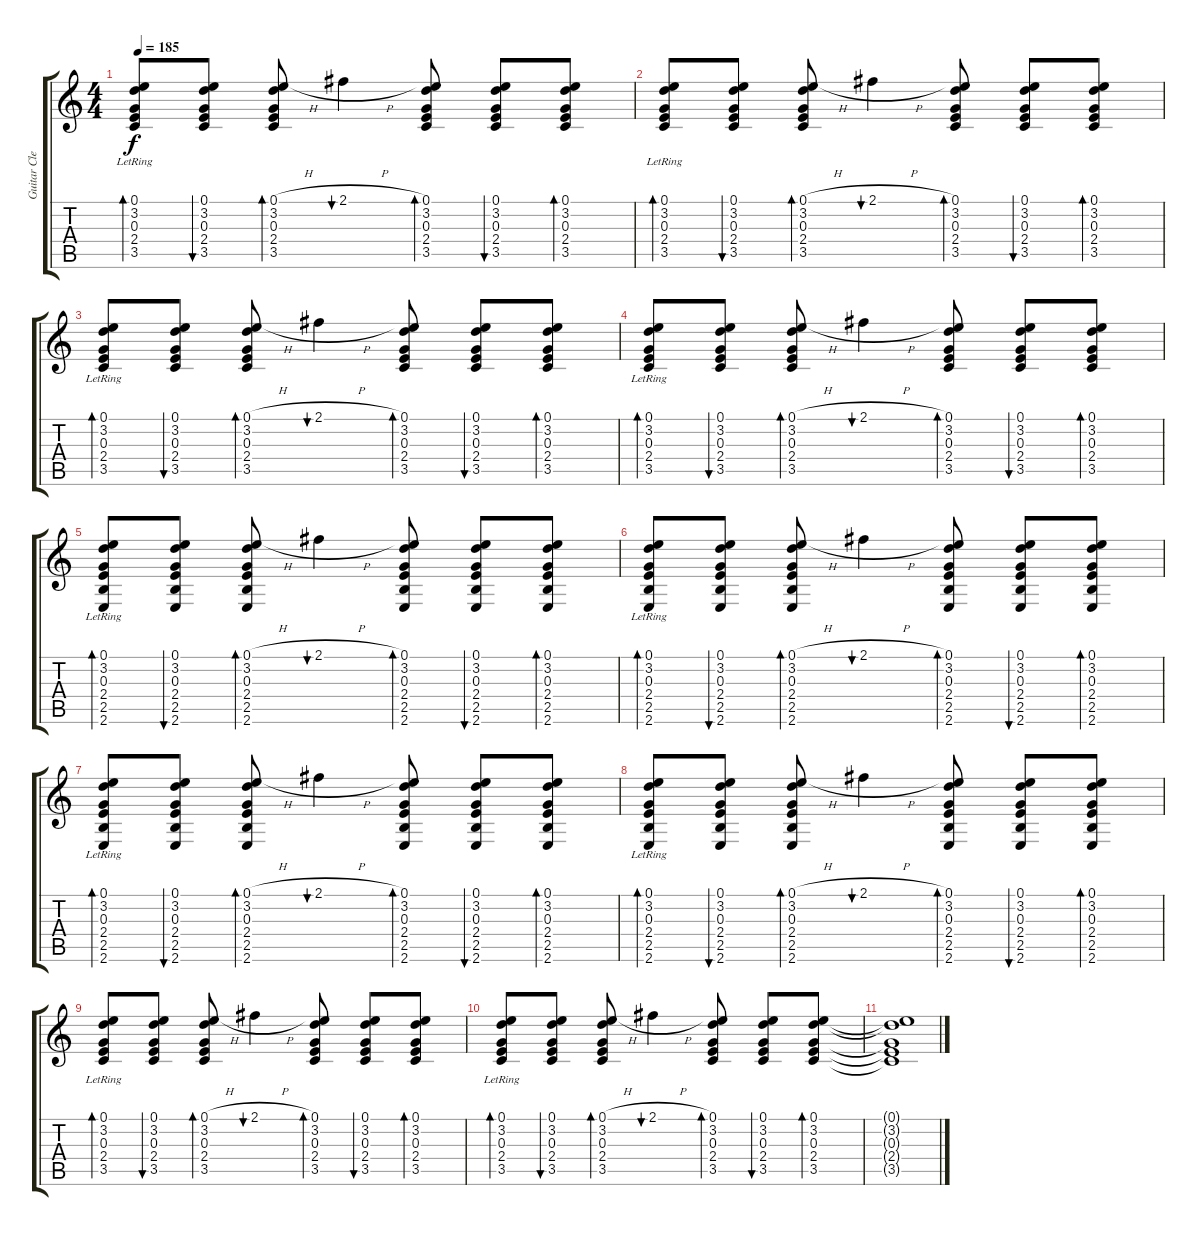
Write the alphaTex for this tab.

\track ("Guitar Clean 2" "Guitar Cle") {instrument electricguitarclean}
\staff {score tabs}
\tuning (E4 B3 G3 D3 A2 D2) {hide}
\ts (4 4)
\tempo 185
\clef g2
\ks c
(0.1 3.2{lr} 0.3{lr} 2.4{lr} 3.5{lr}).8{bd 60 dy f} (0.1 3.2 0.3 2.4 3.5).8{bu 60} (0.1{h} 3.2 0.3 2.4 3.5).8{bd 60} 2.1{h}.4{bu 60} (0.1 3.2 0.3 2.4 3.5).8{bd 60} (0.1 3.2 0.3 2.4 3.5).8{bu 60} (0.1 3.2 0.3 2.4 3.5).8{bd 60} |
(0.1 3.2{lr} 0.3{lr} 2.4{lr} 3.5{lr}).8{bd 60} (0.1 3.2 0.3 2.4 3.5).8{bu 60} (0.1{h} 3.2 0.3 2.4 3.5).8{bd 60} 2.1{h}.4{bu 60} (0.1 3.2 0.3 2.4 3.5).8{bd 60} (0.1 3.2 0.3 2.4 3.5).8{bu 60} (0.1 3.2 0.3 2.4 3.5).8{bd 60} |
(0.1 3.2{lr} 0.3{lr} 2.4{lr} 3.5{lr}).8{bd 60} (0.1 3.2 0.3 2.4 3.5).8{bu 60} (0.1{h} 3.2 0.3 2.4 3.5).8{bd 60} 2.1{h}.4{bu 60} (0.1 3.2 0.3 2.4 3.5).8{bd 60} (0.1 3.2 0.3 2.4 3.5).8{bu 60} (0.1 3.2 0.3 2.4 3.5).8{bd 60} |
(0.1 3.2{lr} 0.3{lr} 2.4{lr} 3.5{lr}).8{bd 60} (0.1 3.2 0.3 2.4 3.5).8{bu 60} (0.1{h} 3.2 0.3 2.4 3.5).8{bd 60} 2.1{h}.4{bu 60} (0.1 3.2 0.3 2.4 3.5).8{bd 60} (0.1 3.2 0.3 2.4 3.5).8{bu 60} (0.1 3.2 0.3 2.4 3.5).8{bd 60} |
(0.1 3.2{lr} 0.3{lr} 2.4{lr} 2.5{lr} 2.6).8{bd 60} (0.1 3.2 0.3 2.4 2.5 2.6).8{bu 60} (0.1{h} 3.2 0.3 2.4 2.5 2.6).8{bd 60} 2.1{h}.4{bu 60} (0.1 3.2 0.3 2.4 2.5 2.6).8{bd 60} (0.1 3.2 0.3 2.4 2.5 2.6).8{bu 60} (0.1 3.2 0.3 2.4 2.5 2.6).8{bd 60} |
(0.1 3.2{lr} 0.3{lr} 2.4{lr} 2.5{lr} 2.6).8{bd 60} (0.1 3.2 0.3 2.4 2.5 2.6).8{bu 60} (0.1{h} 3.2 0.3 2.4 2.5 2.6).8{bd 60} 2.1{h}.4{bu 60} (0.1 3.2 0.3 2.4 2.5 2.6).8{bd 60} (0.1 3.2 0.3 2.4 2.5 2.6).8{bu 60} (0.1 3.2 0.3 2.4 2.5 2.6).8{bd 60} |
(0.1 3.2{lr} 0.3{lr} 2.4{lr} 2.5{lr} 2.6).8{bd 60} (0.1 3.2 0.3 2.4 2.5 2.6).8{bu 60} (0.1{h} 3.2 0.3 2.4 2.5 2.6).8{bd 60} 2.1{h}.4{bu 60} (0.1 3.2 0.3 2.4 2.5 2.6).8{bd 60} (0.1 3.2 0.3 2.4 2.5 2.6).8{bu 60} (0.1 3.2 0.3 2.4 2.5 2.6).8{bd 60} |
(0.1 3.2{lr} 0.3{lr} 2.4{lr} 2.5{lr} 2.6).8{bd 60} (0.1 3.2 0.3 2.4 2.5 2.6).8{bu 60} (0.1{h} 3.2 0.3 2.4 2.5 2.6).8{bd 60} 2.1{h}.4{bu 60} (0.1 3.2 0.3 2.4 2.5 2.6).8{bd 60} (0.1 3.2 0.3 2.4 2.5 2.6).8{bu 60} (0.1 3.2 0.3 2.4 2.5 2.6).8{bd 60} |
(0.1 3.2{lr} 0.3{lr} 2.4{lr} 3.5{lr}).8{bd 60} (0.1 3.2 0.3 2.4 3.5).8{bu 60} (0.1{h} 3.2 0.3 2.4 3.5).8{bd 60} 2.1{h}.4{bu 60} (0.1 3.2 0.3 2.4 3.5).8{bd 60} (0.1 3.2 0.3 2.4 3.5).8{bu 60} (0.1 3.2 0.3 2.4 3.5).8{bd 60} |
(0.1 3.2{lr} 0.3{lr} 2.4{lr} 3.5{lr}).8{bd 60} (0.1 3.2 0.3 2.4 3.5).8{bu 60} (0.1{h} 3.2 0.3 2.4 3.5).8{bd 60} 2.1{h}.4{bu 60} (0.1 3.2 0.3 2.4 3.5).8{bd 60} (0.1 3.2 0.3 2.4 3.5).8{bu 60} (0.1 3.2 0.3 2.4 3.5).8{bd 60} |
(0.1{t} 3.2{t} 0.3{t} 2.4{t} 3.5{t}).1
